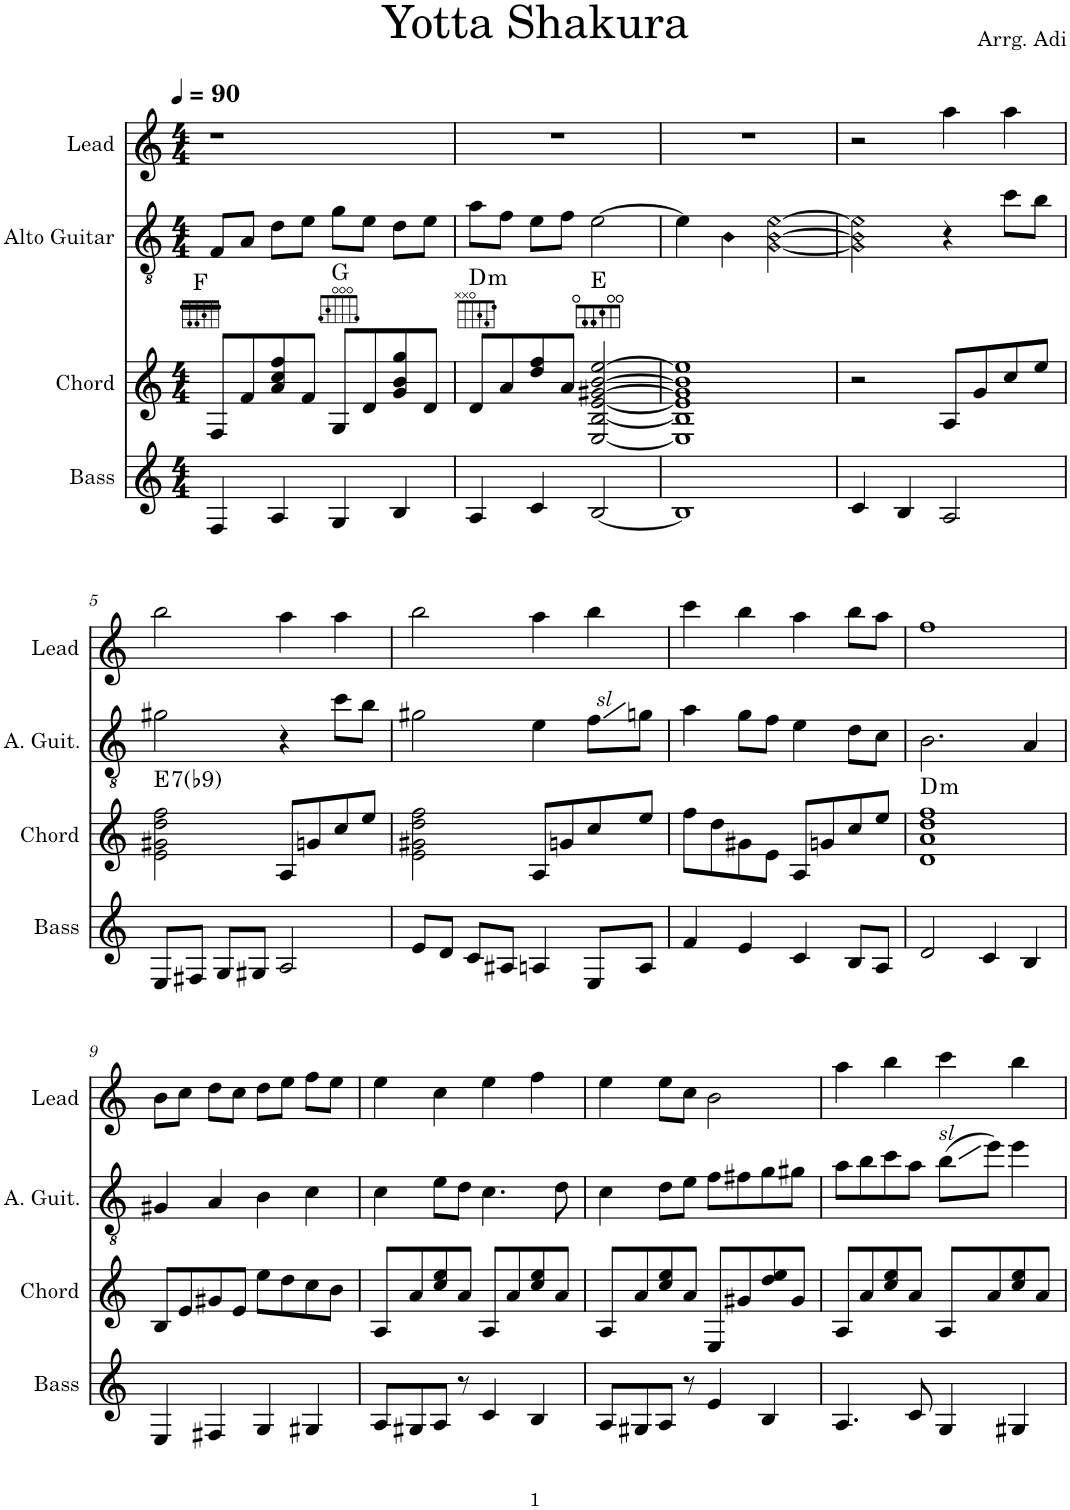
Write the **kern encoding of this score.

**kern	**kern	**harte	**kern	**kern
*part4	*part3	*part3	*part2	*part1
*staff4	*staff3	*	*staff2	*staff1
*I"Bass	*I"Chord	*	*I"Alto Guitar	*I"Lead
*I'Bass	*I'Chord	*	*I'A. Guit.	*I'Lead
*clefG2	*clefG2	*	*clefGv2	*clefG2
*Trd7c12	*Trd7c12	*	*	*Trd7c12
*k[]	*k[]	*	*k[]	*k[]
*M4/4	*M4/4	*	*M4/4	*M4/4
*MM90	*MM90	*	*MM90	*MM90
=1	=1	=1	=1	=1
4F/	8F/L	F:maj	8F/L	1r
.	8f/	.	8A/J	.
4A/	8a/ 8cc/ 8ff/	.	8d\L	.
.	8f/J	.	8e\J	.
4G/	8G/L	G:maj	8g\L	.
.	8d/	.	8e\J	.
4B/	8g/ 8b/ 8gg/	.	8d\L	.
.	8d/J	.	8e\J	.
=2	=2	=2	=2	=2
!	!	!LO:H:kt=m	!	!
4A/	8d/L	D:min	8a\L	1r
.	8a/	.	8f\J	.
4c/	8dd/ 8ff/	.	8e\L	.
.	8a/J	.	8f\J	.
[2B/	[2E/ [2B/ [2e/ [2g#X/ [2b/ [2ee/	E:maj	[2e\	.
=3	=3	=3	=3	=3
1B]	1E] 1B] 1e] 1g#] 1b] 1ee]	.	4e\]	1r
!	!	!	!LO:N:head=diamond	!
.	.	.	4B\	.
!	!	!	!LO:N:n=1:head=diamond	!
!	!	!	!LO:N:n=2:head=diamond	!
!	!	!	!LO:N:n=3:head=diamond	!
.	.	.	[2G\ [2B\ [2e\	.
=4	=4	=4	=4	=4
!	!	!	!LO:N:n=1:head=diamond	!
!	!	!	!LO:N:n=2:head=diamond	!
!	!	!	!LO:N:n=3:head=diamond	!
4c/	2r	.	2G\] 2B\] 2e\]	2r
4B/	.	.	.	.
2A/	8A/L	.	4r	4aa\
.	8g/	.	.	.
.	8cc/	.	8cc\L	4aa\
.	8ee/J	.	8b\J	.
!!LO:LB:g=z
=5	=5	=5	=5	=5
!	!	!LO:H:kt=7	!	!
8E/L	2e\ 2g#X\ 2dd\ 2ff\	E:7(b9)	2g#X\	2bb\
8F#X/J	.	.	.	.
8G/L	.	.	.	.
8G#X/J	.	.	.	.
2A/	8A/L	.	4r	4aa\
.	8gn/	.	.	.
.	8cc/	.	8cc\L	4aa\
.	8ee/J	.	8b\J	.
=6	=6	=6	=6	=6
8e/L	2e\ 2g#X\ 2dd\ 2ff\	.	2g#X\	2bb\
8d/J	.	.	.	.
8c/L	.	.	.	.
8A#X/J	.	.	.	.
4An/	8A/L	.	4e\	4aa\
.	8gn/	.	.	.
!	!	!	!LO:TX:a:i:t=sl	!
8E/L	8cc/	.	8f\L	4bb\
8A/J	8ee/J	.	8gn\J	.
=7	=7	=7	=7	=7
4f/	8ff\L	.	4a\	4ccc\
.	8dd\	.	.	.
4e/	8g#X\	.	8g\L	4bb\
.	8e\J	.	8f\J	.
4c/	8A/L	.	4e\	4aa\
.	8gn/	.	.	.
8B/L	8cc/	.	8d\L	8bb\L
8A/J	8ee/J	.	8c\J	8aa\J
=8	=8	=8	=8	=8
!	!	!LO:H:kt=m	!	!
2d/	1d 1a 1dd 1ff	D:min	2.B\	1ff
4c/	.	.	.	.
4B/	.	.	4A/	.
!!LO:LB:g=z
=9	=9	=9	=9	=9
4E/	8B/L	.	4G#X/	8b\L
.	8e/	.	.	8cc\J
4F#X/	8g#X/	.	4A/	8dd\L
.	8e/J	.	.	8cc\J
4G/	8ee\L	.	4B\	8dd\L
.	8dd\	.	.	8ee\J
4G#X/	8cc\	.	4c\	8ff\L
.	8b\J	.	.	8ee\J
=10	=10	=10	=10	=10
8A/L	8A/L	.	4c\	4ee\
8G#X/	8a/	.	.	.
8A/J	8cc/ 8ee/	.	8e\L	4cc\
8r	8a/J	.	8d\J	.
4c/	8A/L	.	4.c\	4ee\
.	8a/	.	.	.
4B/	8cc/ 8ee/	.	.	4ff\
.	8a/J	.	8d\	.
=11	=11	=11	=11	=11
8A/L	8A/L	.	4c\	4ee\
8G#X/	8a/	.	.	.
8A/J	8cc/ 8ee/	.	8d\L	8ee\L
8r	8a/J	.	8e\J	8cc\J
4e/	8E/L	.	8f\L	2b\
.	8g#X/	.	8f#X\	.
4B/	8dd/ 8ee/	.	8g\	.
.	8g#/J	.	8g#X\J	.
=12	=12	=12	=12	=12
4.A/	8A/L	.	8a\L	4aa\
.	8a/	.	8b\	.
.	8cc/ 8ee/	.	8cc\	4bb\
8c/	8a/J	.	8a\J	.
!	!	!	!LO:TX:a:i:t=sl	!
4G/	8A/L	.	(8b\L	4ccc\
.	8a/	.	8ee\J)	.
4G#X/	8cc/ 8ee/	.	4ee\	4bb\
.	8a/J	.	.	.
=	=	=	=	=
*-	*-	*-	*-	*-
